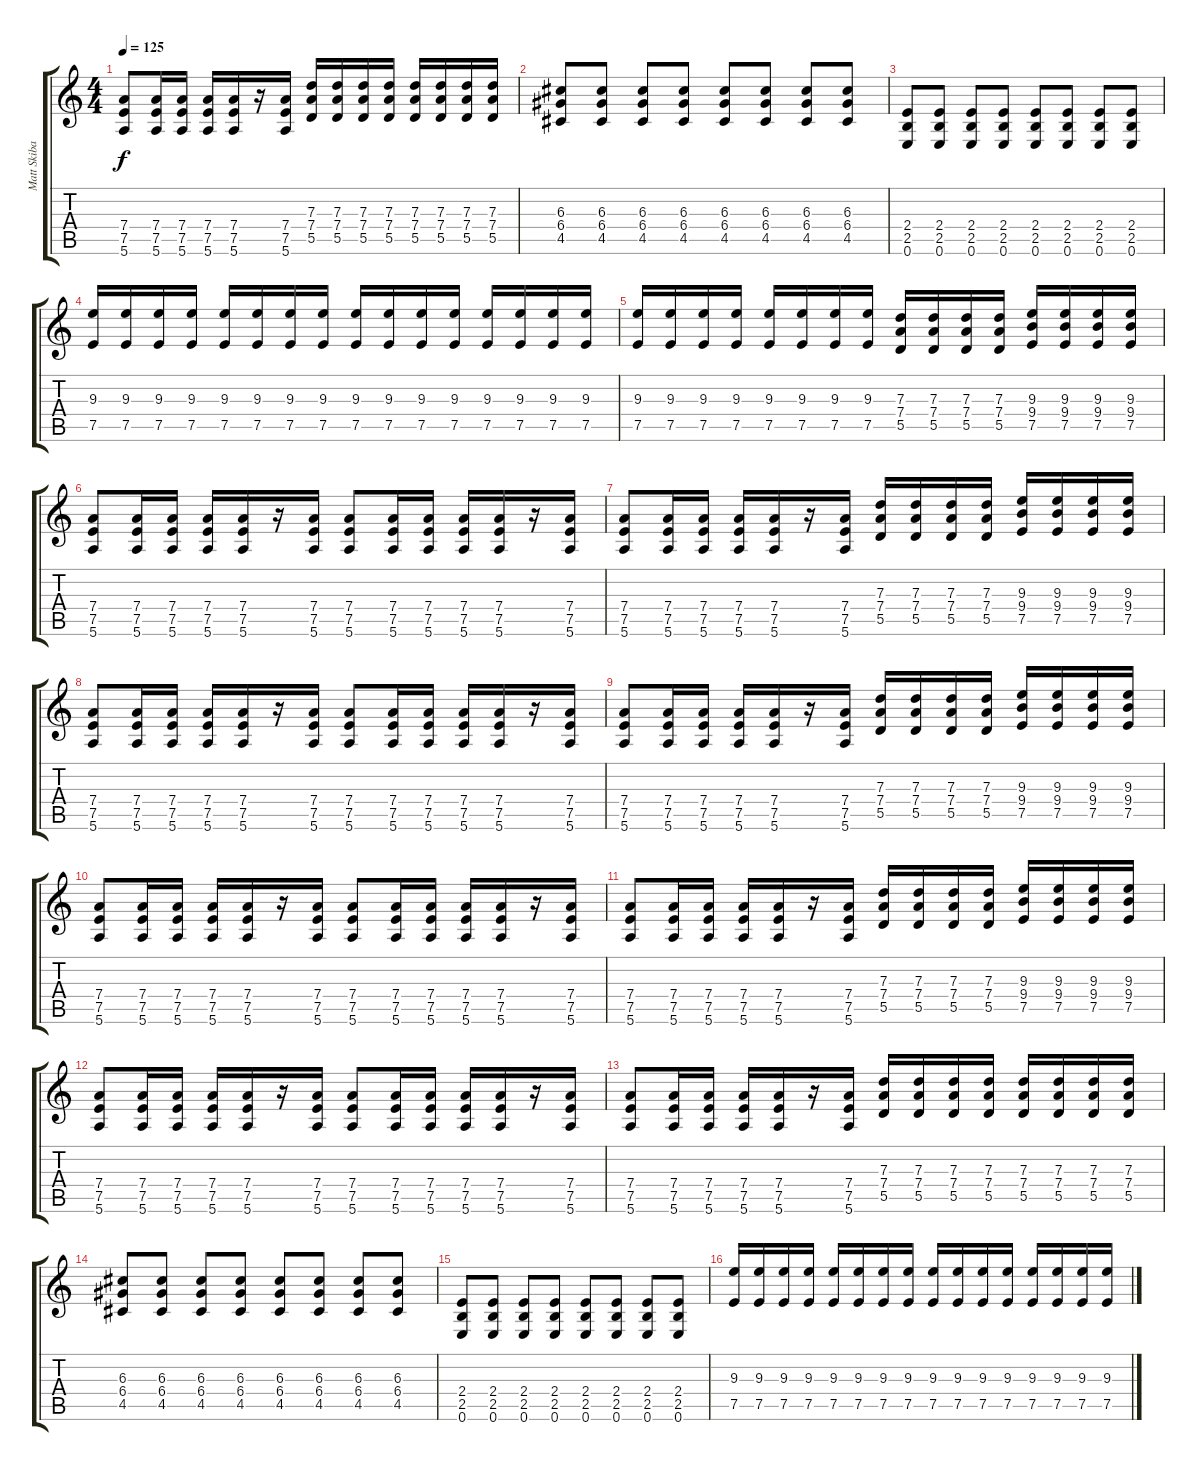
\track ("Matt Skiba" "Matt Skiba") {instrument distortionguitar}
\staff {score tabs}
\tuning (E4 B3 G3 D3 A2 E2) {hide}
\ts (4 4)
\tempo 125
\clef g2
\ks c
(7.4 7.5 5.6).8{dy f} (7.4 7.5 5.6).16 (7.4 7.5 5.6).16 (7.4 7.5 5.6).16 (7.4 7.5 5.6).16 r.16 (7.4 7.5 5.6).16 (7.3 7.4 5.5).16 (7.3 7.4 5.5).16 (7.3 7.4 5.5).16 (7.3 7.4 5.5).16 (7.3 7.4 5.5).16 (7.3 7.4 5.5).16 (7.3 7.4 5.5).16 (7.3 7.4 5.5).16 |
(6.3 6.4 4.5).8 (6.3 6.4 4.5).8 (6.3 6.4 4.5).8 (6.3 6.4 4.5).8 (6.3 6.4 4.5).8 (6.3 6.4 4.5).8 (6.3 6.4 4.5).8 (6.3 6.4 4.5).8 |
(2.4 2.5 0.6).8 (2.4 2.5 0.6).8 (2.4 2.5 0.6).8 (2.4 2.5 0.6).8 (2.4 2.5 0.6).8 (2.4 2.5 0.6).8 (2.4 2.5 0.6).8 (2.4 2.5 0.6).8 |
(9.3 7.5).16 (9.3 7.5).16 (9.3 7.5).16 (9.3 7.5).16 (9.3 7.5).16 (9.3 7.5).16 (9.3 7.5).16 (9.3 7.5).16 (9.3 7.5).16 (9.3 7.5).16 (9.3 7.5).16 (9.3 7.5).16 (9.3 7.5).16 (9.3 7.5).16 (9.3 7.5).16 (9.3 7.5).16 |
(9.3 7.5).16 (9.3 7.5).16 (9.3 7.5).16 (9.3 7.5).16 (9.3 7.5).16 (9.3 7.5).16 (9.3 7.5).16 (9.3 7.5).16 (7.3 7.4 5.5).16 (7.3 7.4 5.5).16 (7.3 7.4 5.5).16 (7.3 7.4 5.5).16 (9.3 9.4 7.5).16 (9.3 9.4 7.5).16 (9.3 9.4 7.5).16 (9.3 9.4 7.5).16 |
(7.4 7.5 5.6).8 (7.4 7.5 5.6).16 (7.4 7.5 5.6).16 (7.4 7.5 5.6).16 (7.4 7.5 5.6).16 r.16 (7.4 7.5 5.6).16 (7.4 7.5 5.6).8 (7.4 7.5 5.6).16 (7.4 7.5 5.6).16 (7.4 7.5 5.6).16 (7.4 7.5 5.6).16 r.16 (7.4 7.5 5.6).16 |
(7.4 7.5 5.6).8 (7.4 7.5 5.6).16 (7.4 7.5 5.6).16 (7.4 7.5 5.6).16 (7.4 7.5 5.6).16 r.16 (7.4 7.5 5.6).16 (7.3 7.4 5.5).16 (7.3 7.4 5.5).16 (7.3 7.4 5.5).16 (7.3 7.4 5.5).16 (9.3 9.4 7.5).16 (9.3 9.4 7.5).16 (9.3 9.4 7.5).16 (9.3 9.4 7.5).16 |
(7.4 7.5 5.6).8 (7.4 7.5 5.6).16 (7.4 7.5 5.6).16 (7.4 7.5 5.6).16 (7.4 7.5 5.6).16 r.16 (7.4 7.5 5.6).16 (7.4 7.5 5.6).8 (7.4 7.5 5.6).16 (7.4 7.5 5.6).16 (7.4 7.5 5.6).16 (7.4 7.5 5.6).16 r.16 (7.4 7.5 5.6).16 |
(7.4 7.5 5.6).8 (7.4 7.5 5.6).16 (7.4 7.5 5.6).16 (7.4 7.5 5.6).16 (7.4 7.5 5.6).16 r.16 (7.4 7.5 5.6).16 (7.3 7.4 5.5).16 (7.3 7.4 5.5).16 (7.3 7.4 5.5).16 (7.3 7.4 5.5).16 (9.3 9.4 7.5).16 (9.3 9.4 7.5).16 (9.3 9.4 7.5).16 (9.3 9.4 7.5).16 |
(7.4 7.5 5.6).8 (7.4 7.5 5.6).16 (7.4 7.5 5.6).16 (7.4 7.5 5.6).16 (7.4 7.5 5.6).16 r.16 (7.4 7.5 5.6).16 (7.4 7.5 5.6).8 (7.4 7.5 5.6).16 (7.4 7.5 5.6).16 (7.4 7.5 5.6).16 (7.4 7.5 5.6).16 r.16 (7.4 7.5 5.6).16 |
(7.4 7.5 5.6).8 (7.4 7.5 5.6).16 (7.4 7.5 5.6).16 (7.4 7.5 5.6).16 (7.4 7.5 5.6).16 r.16 (7.4 7.5 5.6).16 (7.3 7.4 5.5).16 (7.3 7.4 5.5).16 (7.3 7.4 5.5).16 (7.3 7.4 5.5).16 (9.3 9.4 7.5).16 (9.3 9.4 7.5).16 (9.3 9.4 7.5).16 (9.3 9.4 7.5).16 |
(7.4 7.5 5.6).8 (7.4 7.5 5.6).16 (7.4 7.5 5.6).16 (7.4 7.5 5.6).16 (7.4 7.5 5.6).16 r.16 (7.4 7.5 5.6).16 (7.4 7.5 5.6).8 (7.4 7.5 5.6).16 (7.4 7.5 5.6).16 (7.4 7.5 5.6).16 (7.4 7.5 5.6).16 r.16 (7.4 7.5 5.6).16 |
(7.4 7.5 5.6).8 (7.4 7.5 5.6).16 (7.4 7.5 5.6).16 (7.4 7.5 5.6).16 (7.4 7.5 5.6).16 r.16 (7.4 7.5 5.6).16 (7.3 7.4 5.5).16 (7.3 7.4 5.5).16 (7.3 7.4 5.5).16 (7.3 7.4 5.5).16 (7.3 7.4 5.5).16 (7.3 7.4 5.5).16 (7.3 7.4 5.5).16 (7.3 7.4 5.5).16 |
(6.3 6.4 4.5).8 (6.3 6.4 4.5).8 (6.3 6.4 4.5).8 (6.3 6.4 4.5).8 (6.3 6.4 4.5).8 (6.3 6.4 4.5).8 (6.3 6.4 4.5).8 (6.3 6.4 4.5).8 |
(2.4 2.5 0.6).8 (2.4 2.5 0.6).8 (2.4 2.5 0.6).8 (2.4 2.5 0.6).8 (2.4 2.5 0.6).8 (2.4 2.5 0.6).8 (2.4 2.5 0.6).8 (2.4 2.5 0.6).8 |
(9.3 7.5).16 (9.3 7.5).16 (9.3 7.5).16 (9.3 7.5).16 (9.3 7.5).16 (9.3 7.5).16 (9.3 7.5).16 (9.3 7.5).16 (9.3 7.5).16 (9.3 7.5).16 (9.3 7.5).16 (9.3 7.5).16 (9.3 7.5).16 (9.3 7.5).16 (9.3 7.5).16 (9.3 7.5).16
